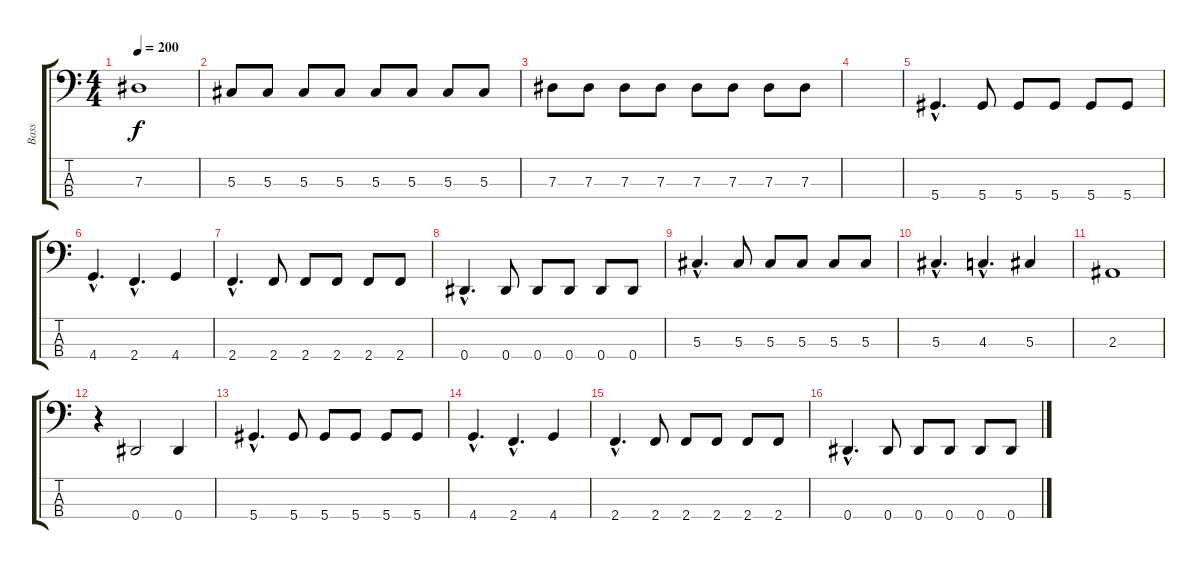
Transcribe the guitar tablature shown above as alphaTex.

\track ("Bass" "Bass") {instrument electricbasspick}
\staff {score tabs}
\tuning (Gb2 Db2 Ab1 Eb1) {hide}
\ts (4 4)
\tempo 200
\clef f4
\ks c
7.3.1{dy f} |
5.3.8 5.3.8 5.3.8 5.3.8 5.3.8 5.3.8 5.3.8 5.3.8 |
7.3.8 7.3.8 7.3.8 7.3.8 7.3.8 7.3.8 7.3.8 7.3.8 |
|
5.4{hac}.4{d} 5.4.8 5.4.8 5.4.8 5.4.8 5.4.8 |
4.4{hac}.4{d} 2.4{hac}.4{d} 4.4.4 |
2.4{hac}.4{d} 2.4.8 2.4.8 2.4.8 2.4.8 2.4.8 |
0.4{hac}.4{d} 0.4.8 0.4.8 0.4.8 0.4.8 0.4.8 |
5.3{hac}.4{d} 5.3.8 5.3.8 5.3.8 5.3.8 5.3.8 |
5.3{hac}.4{d} 4.3{hac}.4{d} 5.3.4 |
2.3.1 |
r.4 0.4.2 0.4.4 |
5.4{hac}.4{d} 5.4.8 5.4.8 5.4.8 5.4.8 5.4.8 |
4.4{hac}.4{d} 2.4{hac}.4{d} 4.4.4 |
2.4{hac}.4{d} 2.4.8 2.4.8 2.4.8 2.4.8 2.4.8 |
0.4{hac}.4{d} 0.4.8 0.4.8 0.4.8 0.4.8 0.4.8
